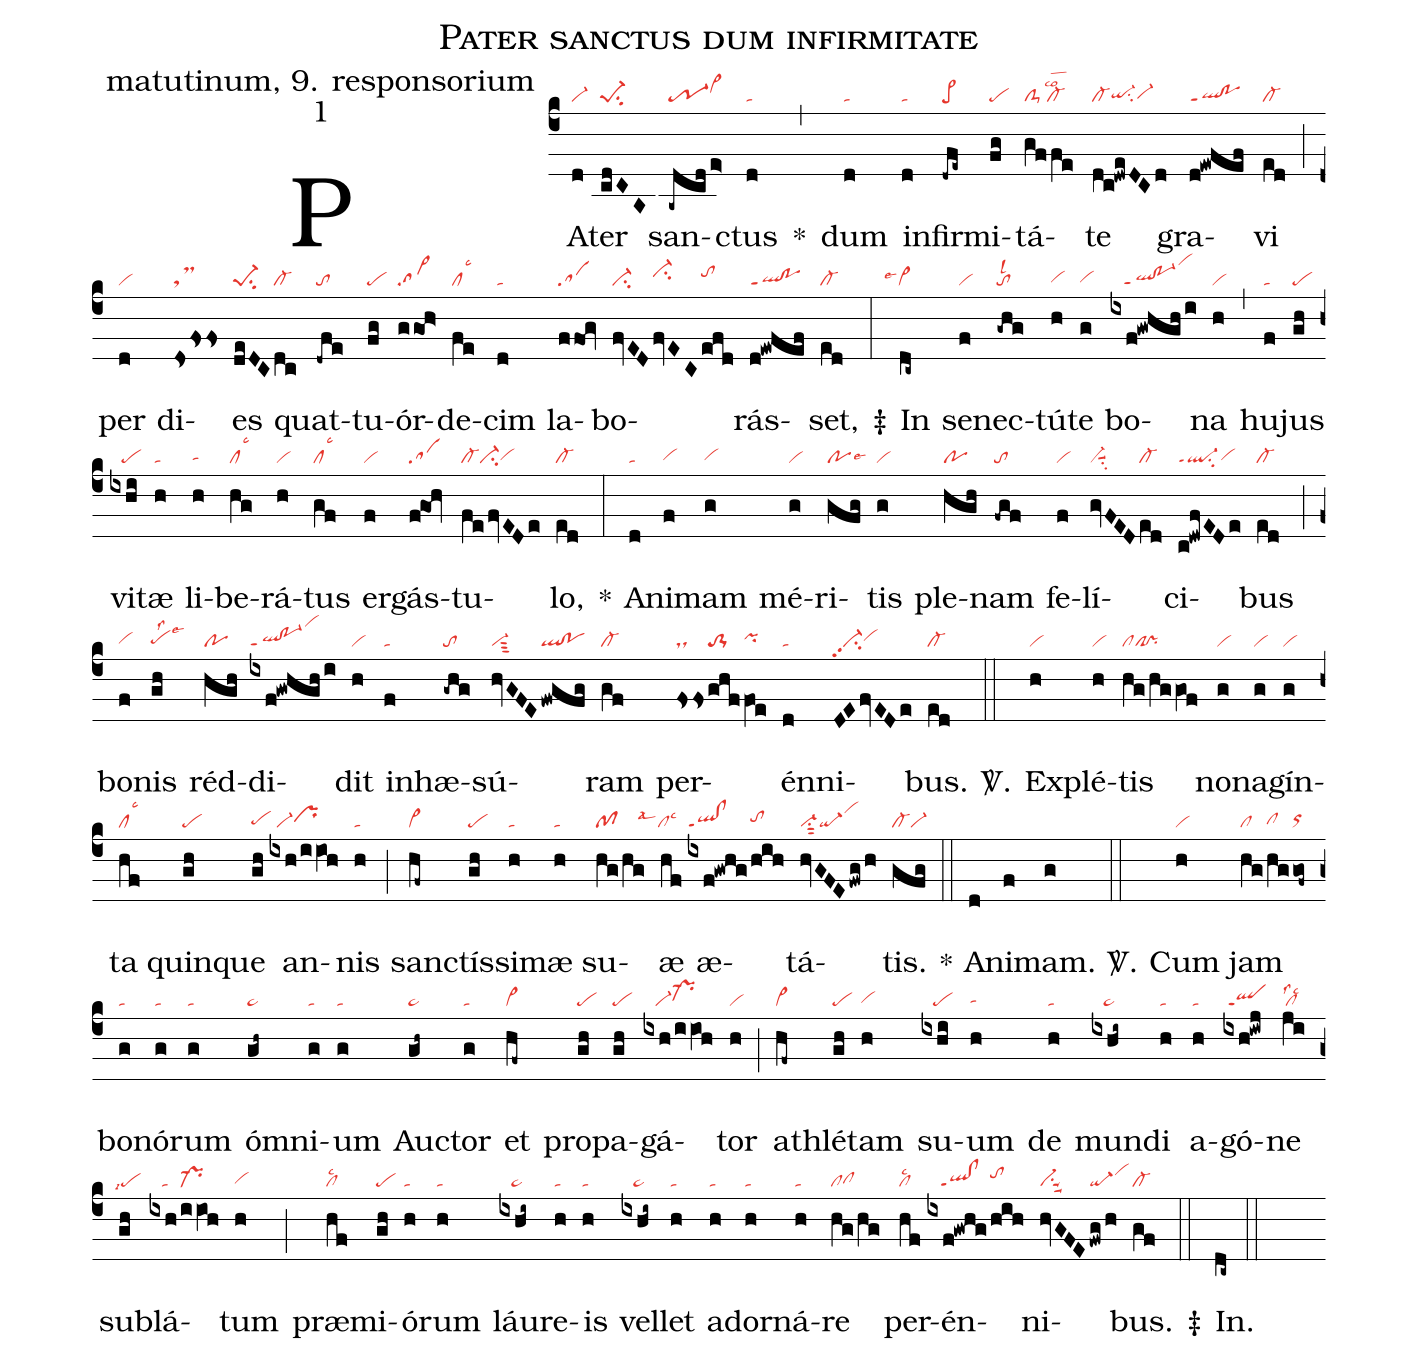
name: Pater sanctus dum infirmitate;
office-part: matutinum, 9. responsorium;
mode: 1;
nabc-lines: 1;
%%
(c4)
% FIXME: Add another variant glyph for tr-1
PA(d|vi-)ter(cdCA|pe-1su2) san(-adcd/e>|tr-1vi>hi)ctus(d|ta) *(,)
dum(d|ta) in(d|ta)fir(-dfe~|pe>)mi(fg|pe)tá(gf/fe|clS-cl-lsco2)te(dc!dweDCd|cl-qi-hgsu2vi-hg) gra(d!ewfef|ql!poppt1)vi(ed|cl-) (;)
per(d|vi) di(dsfss|tsM)es(deDC|pe-1su2|dc|cl-) quat(-dfe|to)tu(fg|pe)ór(ggoh>|sa>)de(fe|cllsc3)cim(d|ta) la(ffOg|sa)bo(fvED|ci-|fvEC|ci-hi|efd|tohi)rás(d!ewfef|ql!poppt1)set,(ed|cl-) <v>\ddag{}</v>(:)
In(dc~|````vi>lse4) se(f|vi)nec(-ghg|tolsl2)tú(h|vihg)te(g|vihg) bo(ixf!gwhghi|///ql!po-1ppt1vihm)na(h|vi) (,)
hu(f|ta)jus(gh|pe) vi(ixhi|///pe)tæ(h|ta) li(h|tahg)be(hg|cllsc3)rá(h|vi)tus(gf|cllsc3) er(f|vi)gás(fgOh|sa)tu(fefvEDe|cl-ci-vihg)lo,(ed|cl-) *(:)
A(d|ta)ni(f|vihg)mam(g|vihg) mé(g|vi)ri(gfg|polse6)tis(g|vi) ple(hgh|po)nam(-fgf|to) fe(f|vi)lí(gvFED|vi-suu1su2|ed|cl-)ci(c!dwfEDe|ql-ppt1su2vihg)bus(ed|cl-) (;)
bo(f|vihg)nis(gh|pehglss2lse3) réd(hgh|po)di(ixf!gwhghi|ql!po-1ppt1vihm)dit(h|vi) in(f|ta)hæ(-ghg|to)sú(hvGFE|vi-sut3|fwgfg|ql!po)ram(gf|cl-) per(fss/|ds|ghf/|to-1|fOe|pihh)én(d|ta)ni(DEfvEDe|vi-pp2su2vihh)bus.(ed|cl-) <sp>V/</sp>.(::)
% FIXME: Add glyph for vi-su1sut2
Ex(h|vi)plé(h|vi)tis(hg/hg/gOf|clcl!pr) no(g|vi)na(g|vi)gín(g|vi)ta(hf|cllsc3) quin(gh|pe)que(gh|pehg) an(ixh/iiOh|//vi-prhh)nis(h|ta) (;)
san(hf~|vi>)ctís(gh|pe)si(h|ta)mæ(h|ta) su(hg/hg|pf)æ(hf|``````cllsal1lsc3) æ(ixf!gwhg/|ql!clppt1|hih|tohh)tá(hvGFEfwg/h|vi-su1sut2qi-vihk)tis.(gfg|cl-vi-) *(::)
A(d)ni(f)mam.(g) <sp>V/</sp>.(::)
Cum(h|vi) jam(hg/|cl|hg/|clhg|gof~|orhh) bo(g|ta)nó(g|ta)rum(g|ta) óm(gh~|ta>)ni(g|ta)um(g|ta) Auc(gh~|ta>)tor(g|ta) et(hf~|vi>) pro(gh|pe)pa(gh|pe)gá(ixh/iiOh|///vi-pr-hh)tor(h|vi) (;)
a(hf~|vi>)thlé(gh|pe)tam(h|vihg) su(ixhi|///pe)um(h|tahg) de(h|ta) mun(ixhi~|///ta>)di(h|ta) a(h|ta)gó(ixh!iwj|/qlppt1)ne(ji|cllss2lsc2) su(gh|`pelsi7)blá(ixh/|///ta|iiOh|pr-)tum(h|vihg) (;)
præ(hf|cllsc2)mi(gh|pe)ó(h|ta)rum(h|ta) láu(ixhi~|///ta>)re(h|ta)is(h|ta) vel(ixhi~|///ta>)let(h|ta) a(h|ta)dor(h|ta)ná(h|ta)re(hg/hg|clclhg) per(hf|cllsc2)én(ixf!gwhg/|///ql!clppt1|hih|tohi)ni(hvGFE|vi-su1suu2|fwg/h|qi-vihj)bus.(gf|cl-) <v>\ddag{}</v>(::)
In.(dc~) (::)
